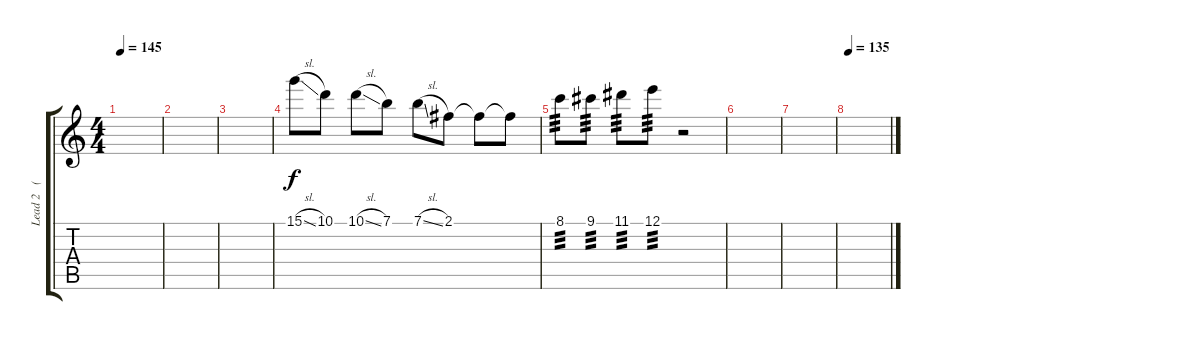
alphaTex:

\track ("Lead 2   (Red)" "Lead 2   (") {instrument distortionguitar}
\staff {score tabs}
\tuning (E4 B3 G3 D3 A2 E2) {hide}
\ts (4 4)
\tempo 145
\clef g2
\ks c
|
|
|
15.1{sl}.8{dy f volume 13} 10.1.8 10.1{sl}.8 7.1.8 7.1{sl}.8 2.1.8 2.1{t}.8 2.1{t}.8 |
8.1.8{tp 3} 9.1.8{tp 3} 11.1.8{tp 3} 12.1.8{tp 3} r.2 |
|
|
\tempo 135
